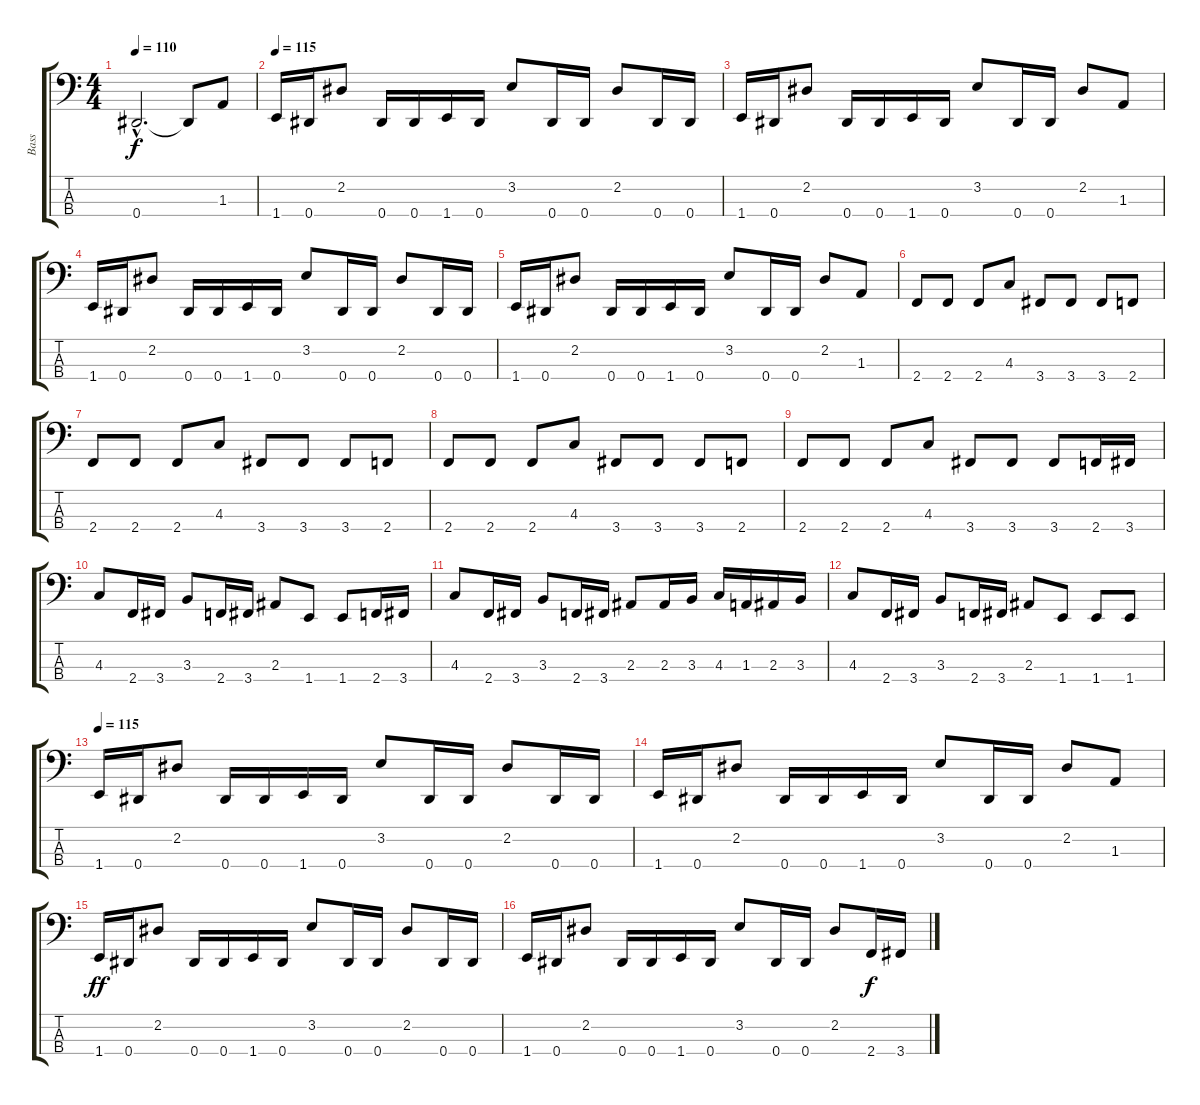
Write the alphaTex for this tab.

\track ("Bass" "Bass") {instrument electricbasspick}
\staff {score tabs}
\tuning (Gb2 Db2 Ab1 Eb1) {hide}
\ts (4 4)
\tempo 110
\clef f4
\ks c
0.4{hac t}.2{d dy f} 0.4{t}.8 1.3.8 |
\tempo 115
1.4.16 0.4.16 2.2.8 0.4.16 0.4.16 1.4.16 0.4.16 3.2.8 0.4.16 0.4.16 2.2.8 0.4.16 0.4.16 |
1.4.16 0.4.16 2.2.8 0.4.16 0.4.16 1.4.16 0.4.16 3.2.8 0.4.16 0.4.16 2.2.8 1.3.8 |
1.4.16 0.4.16 2.2.8 0.4.16 0.4.16 1.4.16 0.4.16 3.2.8 0.4.16 0.4.16 2.2.8 0.4.16 0.4.16 |
1.4.16 0.4.16 2.2.8 0.4.16 0.4.16 1.4.16 0.4.16 3.2.8 0.4.16 0.4.16 2.2.8 1.3.8 |
2.4.8 2.4.8 2.4.8 4.3.8 3.4.8 3.4.8 3.4.8 2.4.8 |
2.4.8 2.4.8 2.4.8 4.3.8 3.4.8 3.4.8 3.4.8 2.4.8 |
2.4.8 2.4.8 2.4.8 4.3.8 3.4.8 3.4.8 3.4.8 2.4.8 |
2.4.8 2.4.8 2.4.8 4.3.8 3.4.8 3.4.8 3.4.8 2.4.16 3.4.16 |
4.3.8 2.4.16 3.4.16 3.3.8 2.4.16 3.4.16 2.3.8 1.4.8 1.4.8 2.4.16 3.4.16 |
4.3.8 2.4.16 3.4.16 3.3.8 2.4.16 3.4.16 2.3.8 2.3.16 3.3.16 4.3.16 1.3.16 2.3.16 3.3.16 |
4.3.8 2.4.16 3.4.16 3.3.8 2.4.16 3.4.16 2.3.8 1.4.8 1.4.8 1.4.8 |
\tempo 115
1.4.16 0.4.16 2.2.8 0.4.16 0.4.16 1.4.16 0.4.16 3.2.8 0.4.16 0.4.16 2.2.8 0.4.16 0.4.16 |
1.4.16 0.4.16 2.2.8 0.4.16 0.4.16 1.4.16 0.4.16 3.2.8 0.4.16 0.4.16 2.2.8 1.3.8 |
1.4.16{dy ff} 0.4.16 2.2.8 0.4.16 0.4.16 1.4.16 0.4.16 3.2.8 0.4.16 0.4.16 2.2.8 0.4.16 0.4.16 |
1.4.16 0.4.16 2.2.8 0.4.16 0.4.16 1.4.16 0.4.16 3.2.8 0.4.16 0.4.16 2.2.8 2.4.16{dy f} 3.4.16
